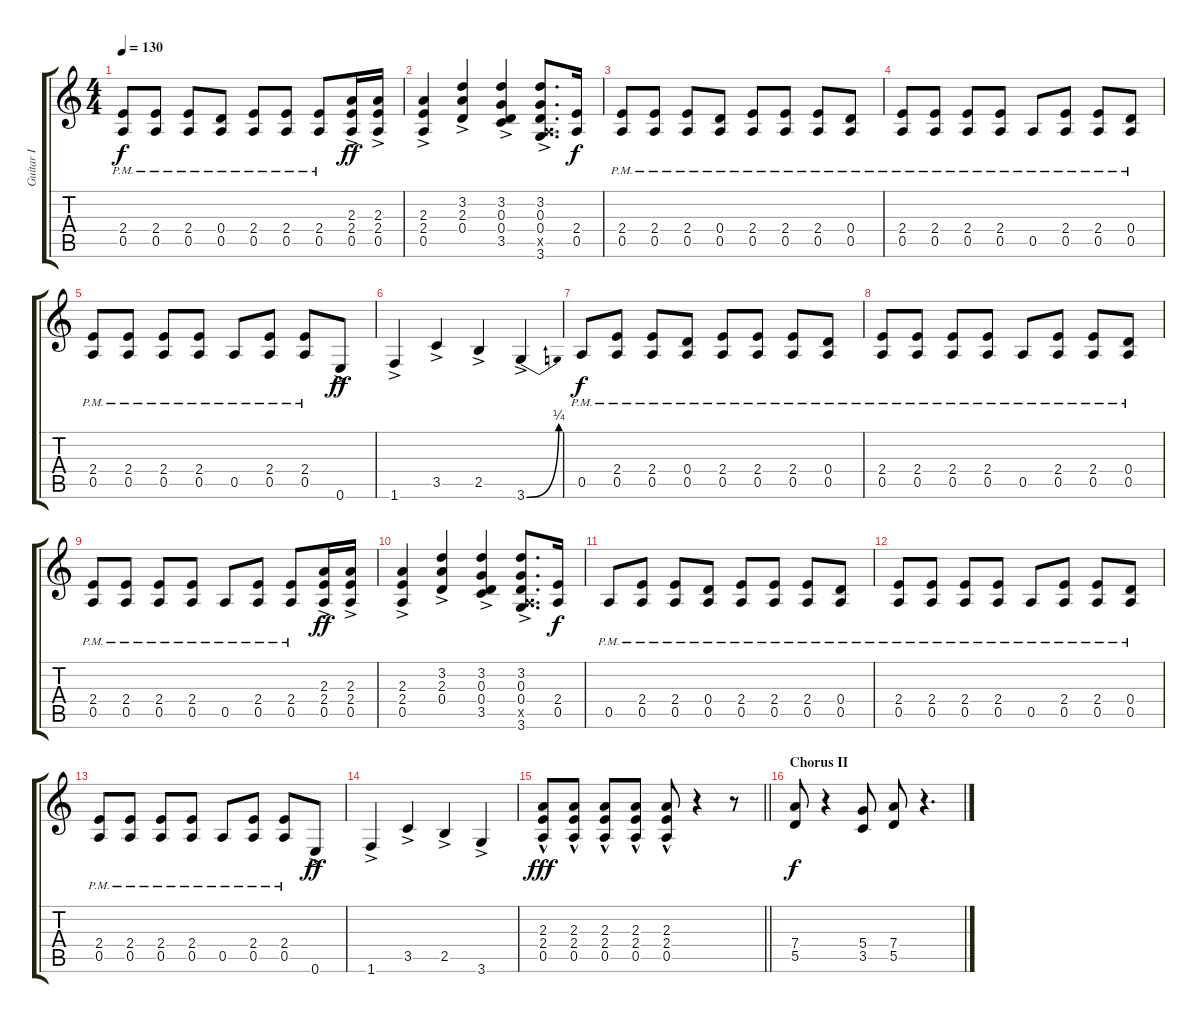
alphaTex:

\track ("Guitar I" "Guitar I") {instrument distortionguitar}
\staff {score tabs}
\tuning (E4 B3 G3 D3 A2 E2) {hide}
\ts (4 4)
\tempo 130
\clef g2
\ks c
(2.4{pm} 0.5{pm}).8{dy f} (2.4{pm} 0.5{pm}).8 (2.4{pm} 0.5{pm}).8 (0.4{pm} 0.5{pm}).8 (2.4{pm} 0.5{pm}).8 (2.4{pm} 0.5{pm}).8 (2.4{pm} 0.5{pm}).8 (2.3{ac} 2.4{ac} 0.5{ac}).16{dy ff} (2.3{ac} 2.4{ac} 0.5{ac}).16 |
(2.3{ac} 2.4{ac} 0.5{ac}).4 (3.2{ac} 2.3{ac} 0.4{ac}).4 (3.2{ac} 0.3{ac} 0.4{ac} 3.5{ac}).4 (3.2{ac} 0.3{ac} 0.4{ac} 0.5{ac x} 3.6{ac}).8{d} (2.4 0.5).16{dy f} |
(2.4{pm} 0.5{pm}).8 (2.4{pm} 0.5{pm}).8 (2.4{pm} 0.5{pm}).8 (0.4{pm} 0.5{pm}).8 (2.4{pm} 0.5{pm}).8 (2.4{pm} 0.5{pm}).8 (2.4{pm} 0.5{pm}).8 (0.4{pm} 0.5{pm}).8 |
(2.4{pm} 0.5{pm}).8 (2.4{pm} 0.5{pm}).8 (2.4{pm} 0.5{pm}).8 (2.4{pm} 0.5{pm}).8 0.5{pm}.8 (2.4{pm} 0.5{pm}).8 (2.4{pm} 0.5{pm}).8 (0.4{pm} 0.5{pm}).8 |
(2.4{pm} 0.5{pm}).8 (2.4{pm} 0.5{pm}).8 (2.4{pm} 0.5{pm}).8 (2.4{pm} 0.5{pm}).8 0.5{pm}.8 (2.4{pm} 0.5{pm}).8 (2.4{pm} 0.5{pm}).8 0.6{ac}.8{dy ff} |
1.6{ac}.4 3.5{ac}.4 2.5{ac}.4 3.6{be (bend 0 0 60 1) ac}.4 |
0.5{pm}.8{dy f} (2.4{pm} 0.5{pm}).8 (2.4{pm} 0.5{pm}).8 (0.4{pm} 0.5{pm}).8 (2.4{pm} 0.5{pm}).8 (2.4{pm} 0.5{pm}).8 (2.4{pm} 0.5{pm}).8 (0.4{pm} 0.5{pm}).8 |
(2.4{pm} 0.5{pm}).8 (2.4{pm} 0.5{pm}).8 (2.4{pm} 0.5{pm}).8 (2.4{pm} 0.5{pm}).8 0.5{pm}.8 (2.4{pm} 0.5{pm}).8 (2.4{pm} 0.5{pm}).8 (0.4{pm} 0.5{pm}).8 |
(2.4{pm} 0.5{pm}).8 (2.4{pm} 0.5{pm}).8 (2.4{pm} 0.5{pm}).8 (2.4{pm} 0.5{pm}).8 0.5{pm}.8 (2.4{pm} 0.5{pm}).8 (2.4{pm} 0.5{pm}).8 (2.3{ac} 2.4{ac} 0.5{ac}).16{dy ff} (2.3{ac} 2.4{ac} 0.5{ac}).16 |
(2.3{ac} 2.4{ac} 0.5{ac}).4 (3.2{ac} 2.3{ac} 0.4{ac}).4 (3.2{ac} 0.3{ac} 0.4{ac} 3.5{ac}).4 (3.2{ac} 0.3{ac} 0.4{ac} 0.5{ac x} 3.6{ac}).8{d} (2.4 0.5).16{dy f} |
0.5{pm}.8 (2.4{pm} 0.5{pm}).8 (2.4{pm} 0.5{pm}).8 (0.4{pm} 0.5{pm}).8 (2.4{pm} 0.5{pm}).8 (2.4{pm} 0.5{pm}).8 (2.4{pm} 0.5{pm}).8 (0.4{pm} 0.5{pm}).8 |
(2.4{pm} 0.5{pm}).8 (2.4{pm} 0.5{pm}).8 (2.4{pm} 0.5{pm}).8 (2.4{pm} 0.5{pm}).8 0.5{pm}.8 (2.4{pm} 0.5{pm}).8 (2.4{pm} 0.5{pm}).8 (0.4{pm} 0.5{pm}).8 |
(2.4{pm} 0.5{pm}).8 (2.4{pm} 0.5{pm}).8 (2.4{pm} 0.5{pm}).8 (2.4{pm} 0.5{pm}).8 0.5{pm}.8 (2.4{pm} 0.5{pm}).8 (2.4{pm} 0.5{pm}).8 0.6{ac}.8{dy ff} |
1.6{ac}.4 3.5{ac}.4 2.5{ac}.4 3.6{ac}.4 |
\barLineRight lightlight
(2.3{hac} 2.4{hac} 0.5{hac}).8{dy fff} (2.3{hac} 2.4{hac} 0.5{hac}).8 (2.3{hac} 2.4{hac} 0.5{hac}).8 (2.3{hac} 2.4{hac} 0.5{hac}).8 (2.3{hac} 2.4{hac} 0.5{hac}).8 r.4 r.8 |
\section ("" "Chorus II")
(7.4 5.5).8{dy f} r.4 (5.4 3.5).8 (7.4 5.5).8 r.4{d}
